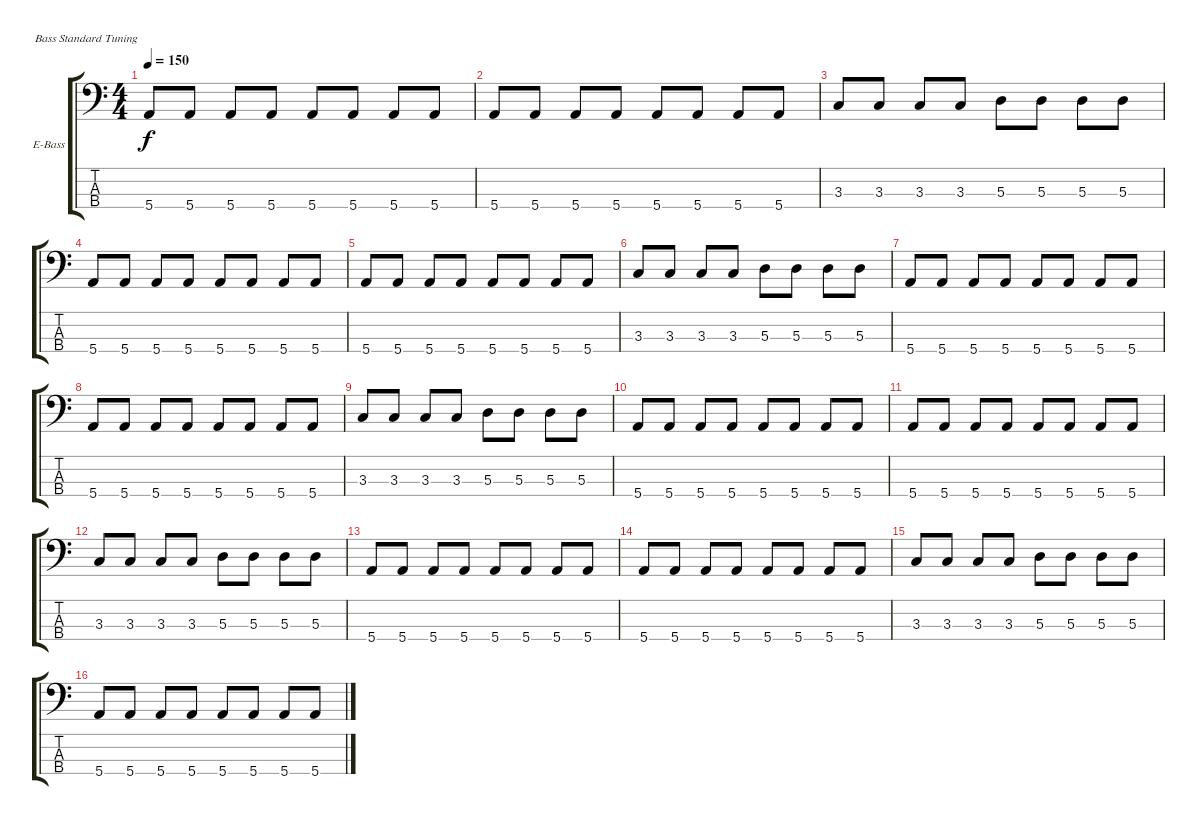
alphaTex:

\defaultSystemsLayout 4
\bracketExtendMode groupsimilarinstruments
\firstSystemTrackNameOrientation horizontal
\otherSystemsTrackNameOrientation horizontal
\track ("Electric Bass" "E-Bass") {instrument electricbassfinger}
\staff {score tabs}
\tuning (G2 D2 A1 E1)
\ts (4 4)
\tempo 150
\clef f4
\ks c
5.4.8{dy f} 5.4.8 5.4.8 5.4.8 5.4.8 5.4.8 5.4.8 5.4.8 |
5.4.8 5.4.8 5.4.8 5.4.8 5.4.8 5.4.8 5.4.8 5.4.8 |
3.3.8 3.3.8 3.3.8 3.3.8 5.3.8 5.3.8 5.3.8 5.3.8 |
5.4.8 5.4.8 5.4.8 5.4.8 5.4.8 5.4.8 5.4.8 5.4.8 |
5.4.8 5.4.8 5.4.8 5.4.8 5.4.8 5.4.8 5.4.8 5.4.8 |
3.3.8 3.3.8 3.3.8 3.3.8 5.3.8 5.3.8 5.3.8 5.3.8 |
5.4.8 5.4.8 5.4.8 5.4.8 5.4.8 5.4.8 5.4.8 5.4.8 |
5.4.8 5.4.8 5.4.8 5.4.8 5.4.8 5.4.8 5.4.8 5.4.8 |
3.3.8 3.3.8 3.3.8 3.3.8 5.3.8 5.3.8 5.3.8 5.3.8 |
5.4.8 5.4.8 5.4.8 5.4.8 5.4.8 5.4.8 5.4.8 5.4.8 |
5.4.8 5.4.8 5.4.8 5.4.8 5.4.8 5.4.8 5.4.8 5.4.8 |
3.3.8 3.3.8 3.3.8 3.3.8 5.3.8 5.3.8 5.3.8 5.3.8 |
5.4.8 5.4.8 5.4.8 5.4.8 5.4.8 5.4.8 5.4.8 5.4.8 |
5.4.8 5.4.8 5.4.8 5.4.8 5.4.8 5.4.8 5.4.8 5.4.8 |
3.3.8 3.3.8 3.3.8 3.3.8 5.3.8 5.3.8 5.3.8 5.3.8 |
5.4.8 5.4.8 5.4.8 5.4.8 5.4.8 5.4.8 5.4.8 5.4.8
